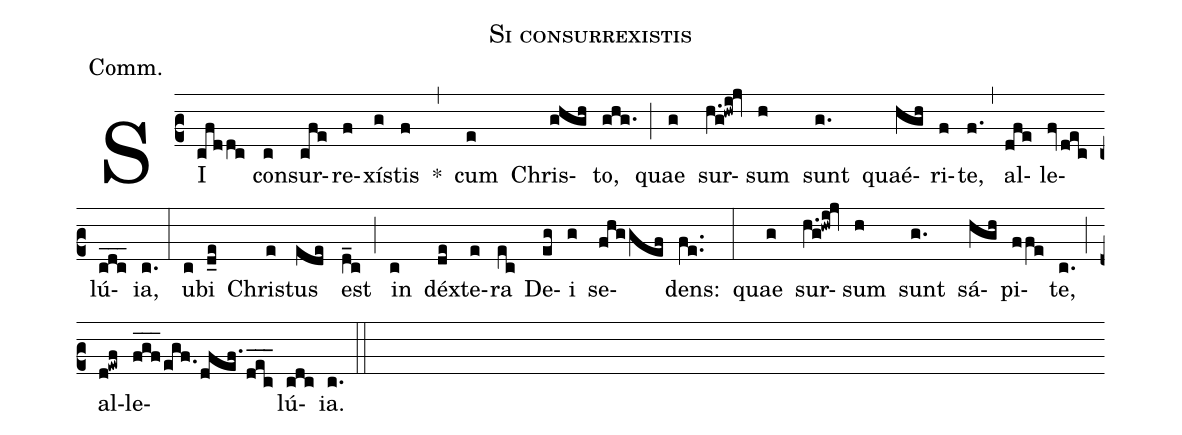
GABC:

name:Si consurrexistis;
annotation:Comm.;
mode:7;
office-part:Communion;
%%
(c2) SI(cfddc) con(c)sur(cfe)re(f)xís(g)tis(f) *(,)
cum(e) Chris(ghgh)to,(ghg.) (;)
quae(g) sur(h.g!hwi!jv)sum(h) sunt(g.) quaé(hgh)ri(f)te,(f.) (,)
al(dfe)le(fvdec)lú(cdc___)ia,(c.) (:)
u(c)bi(d_e) Chris(e)tus(ede) est(d_c) (;)
in(c) déx(de)te(e)ra(ec) De(eg)i(g) se(fhg/gef)dens:(fe..) (:)
quae(g) sur(h.g!hwi!jv)sum(h) sunt(g.) sá(hgh)pi(ffe)te,(c.) (;)
al(d!ewf)le(fgf___/egf./dfef./dec___)lú(cdc)ia.(c.) (::)
